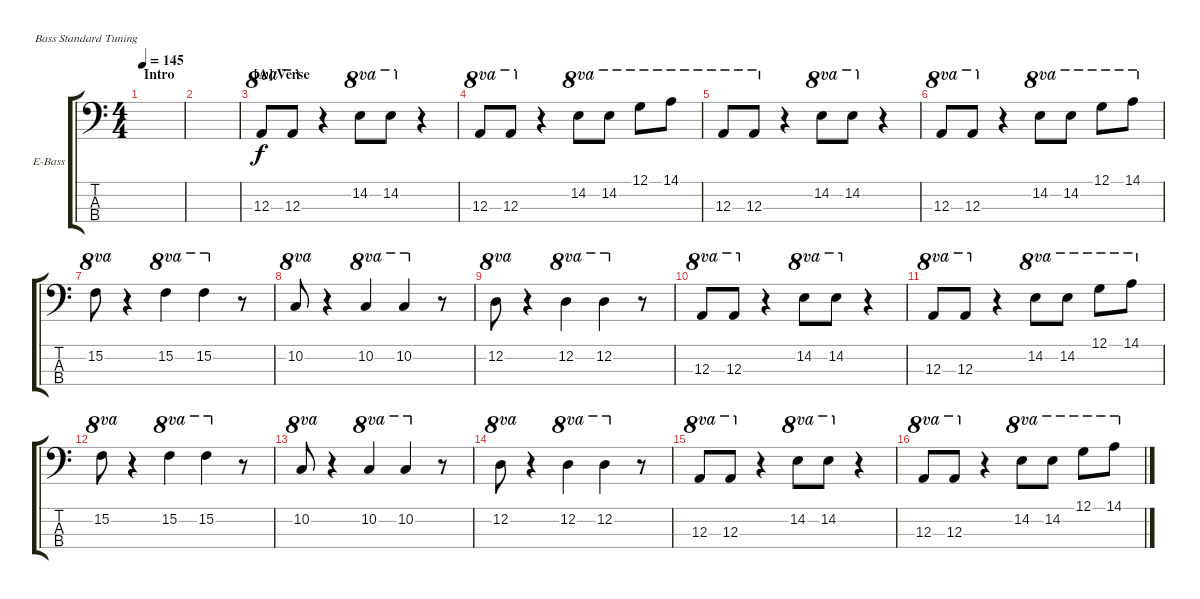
\bracketExtendMode groupsimilarinstruments
\firstSystemTrackNameOrientation horizontal
\otherSystemsTrackNameOrientation horizontal
\track ("Nikolai Fraiture" "E-Bass") {instrument electricbasspick}
\staff {score tabs}
\tuning (G2 D2 A1 E1)
\ts (4 4)
\section ("" "Intro")
\tempo 145
\clef f4
\ks c
|
|
\section ("A" "Verse")
12.3.8{ot 8va} 12.3.8{ot 8va} r.4 14.2.8{ot 8va} 14.2.8{ot 8va} r.4 |
12.3.8{ot 8va} 12.3.8{ot 8va} r.4 14.2.8{ot 8va} 14.2.8{ot 8va} 12.1.8{ot 8va} 14.1.8{ot 8va} |
12.3.8{ot 8va} 12.3.8{ot 8va} r.4 14.2.8{ot 8va} 14.2.8{ot 8va} r.4 |
12.3.8{ot 8va} 12.3.8{ot 8va} r.4 14.2.8{ot 8va} 14.2.8{ot 8va} 12.1.8{ot 8va} 14.1.8{ot 8va} |
15.2.8{ot 8va} r.4 15.2.4{ot 8va} 15.2.4{ot 8va} r.8 |
10.2.8{ot 8va} r.4 10.2.4{ot 8va} 10.2.4{ot 8va} r.8 |
12.2.8{ot 8va} r.4 12.2.4{ot 8va} 12.2.4{ot 8va} r.8 |
12.3.8{ot 8va} 12.3.8{ot 8va} r.4 14.2.8{ot 8va} 14.2.8{ot 8va} r.4 |
12.3.8{ot 8va} 12.3.8{ot 8va} r.4 14.2.8{ot 8va} 14.2.8{ot 8va} 12.1.8{ot 8va} 14.1.8{ot 8va} |
15.2.8{ot 8va} r.4 15.2.4{ot 8va} 15.2.4{ot 8va} r.8 |
10.2.8{ot 8va} r.4 10.2.4{ot 8va} 10.2.4{ot 8va} r.8 |
12.2.8{ot 8va} r.4 12.2.4{ot 8va} 12.2.4{ot 8va} r.8 |
12.3.8{ot 8va} 12.3.8{ot 8va} r.4 14.2.8{ot 8va} 14.2.8{ot 8va} r.4 |
12.3.8{ot 8va} 12.3.8{ot 8va} r.4 14.2.8{ot 8va} 14.2.8{ot 8va} 12.1.8{ot 8va} 14.1.8{ot 8va}
